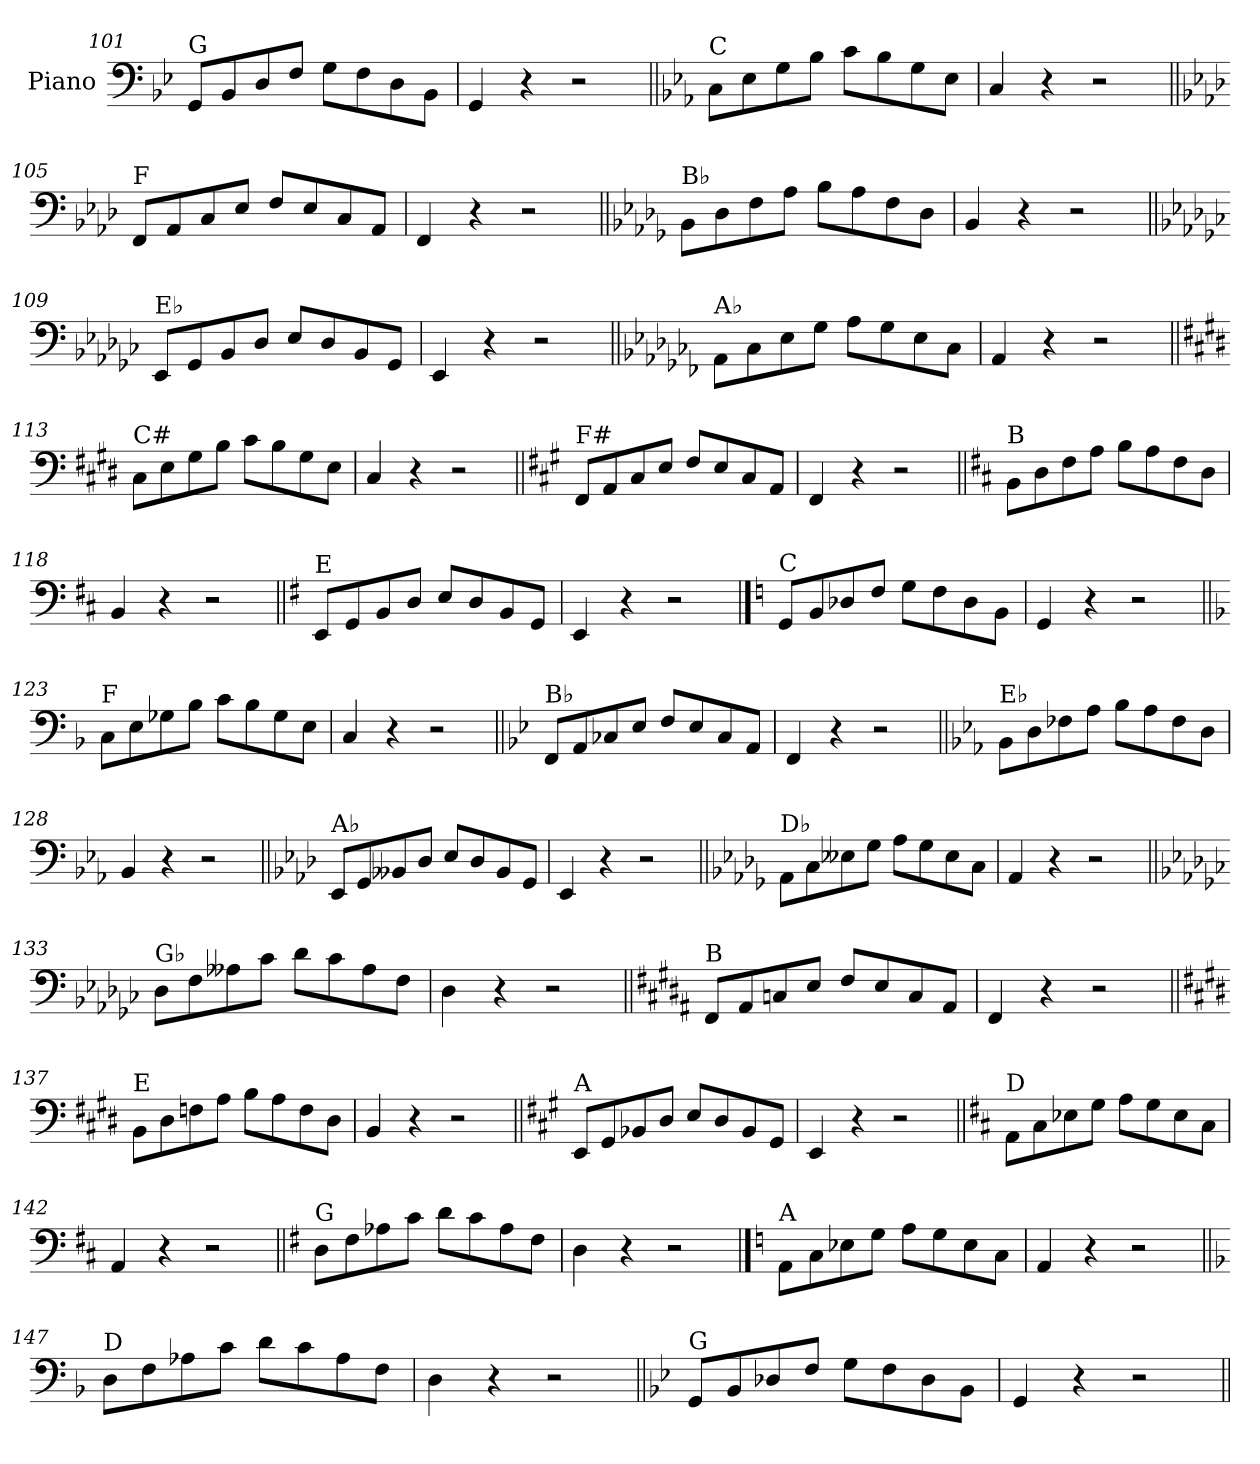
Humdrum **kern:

**kern
*part1
*staff1
*I"Piano
*I'Pno.
*clefF4
*k[b-e-]
=101
!LO:TX:a:t=G
8GG/L
8BB-/
8D/
8F/J
8G\L
8F\
8D\
8BB-\J
=102
4GG/
4r
2r
!!LO:LB:g=z
=103||
*k[b-e-a-]
!LO:TX:a:t=C
8C\L
8E-\
8G\
8B-\J
8c\L
8B-\
8G\
8E-\J
=104
4C/
4r
2r
=105||
*k[b-e-a-d-]
!LO:TX:a:t=F
8FF/L
8AA-/
8C/
8E-/J
8F/L
8E-/
8C/
8AA-/J
=106
4FF/
4r
2r
=107||
*k[b-e-a-d-g-]
!LO:TX:a:t=B♭
8BB-\L
8D-\
8F\
8A-\J
8B-\L
8A-\
8F\
8D-\J
=108
4BB-/
4r
2r
!!LO:LB:g=z
=109||
*k[b-e-a-d-g-c-]
!LO:TX:a:t=E♭
8EE-/L
8GG-/
8BB-/
8D-/J
8E-/L
8D-/
8BB-/
8GG-/J
=110
4EE-/
4r
2r
=111||
*k[b-e-a-d-g-c-f-]
!LO:TX:a:t=A♭
8AA-\L
8C-\
8E-\
8G-\J
8A-\L
8G-\
8E-\
8C-\J
=112
4AA-/
4r
2r
=113||
*k[f#c#g#d#]
!LO:TX:a:t=C#
8C#\L
8E\
8G#\
8B\J
8c#\L
8B\
8G#\
8E\J
=114
4C#/
4r
2r
!!LO:LB:g=z
=115||
*k[f#c#g#]
!LO:TX:a:t=F#
8FF#/L
8AA/
8C#/
8E/J
8F#/L
8E/
8C#/
8AA/J
=116
4FF#/
4r
2r
=117||
*k[f#c#]
!LO:TX:a:t=B
8BB\L
8D\
8F#\
8A\J
8B\L
8A\
8F#\
8D\J
=118
4BB/
4r
2r
=119||
*k[f#]
!LO:TX:a:t=E
8EE/L
8GG/
8BB/
8D/J
8E/L
8D/
8BB/
8GG/J
=120
4EE/
4r
2r
!!LO:LB:g=z
==121
*k[]
!LO:TX:a:t=C
8GG/L
8BB/
8D-X/
8F/J
8G\L
8F\
8D-\
8BB\J
=122
4GG/
4r
2r
=123||
*k[b-]
!LO:TX:a:t=F
8C\L
8E\
8G-X\
8B-\J
8c\L
8B-\
8G-\
8E\J
=124
4C/
4r
2r
=125||
*k[b-e-]
!LO:TX:a:t=B♭
8FF/L
8AA/
8C-X/
8E-/J
8F/L
8E-/
8C-/
8AA/J
=126
4FF/
4r
2r
!!LO:LB:g=z
=127||
*k[b-e-a-]
!LO:TX:a:t=E♭
8BB-\L
8D\
8F-X\
8A-\J
8B-\L
8A-\
8F-\
8D\J
=128
4BB-/
4r
2r
=129||
*k[b-e-a-d-]
!LO:TX:a:t=A♭
8EE-/L
8GG/
8BB--X/
8D-/J
8E-/L
8D-/
8BB--/
8GG/J
=130
4EE-/
4r
2r
=131||
*k[b-e-a-d-g-]
!LO:TX:a:t=D♭
8AA-\L
8C\
8E--X\
8G-\J
8A-\L
8G-\
8E--\
8C\J
=132
4AA-/
4r
2r
!!LO:LB:g=z
=133||
*k[b-e-a-d-g-c-]
!LO:TX:a:t=G♭
8D-\L
8F\
8A--X\
8c-\J
8d-\L
8c-\
8A--\
8F\J
=134
4D-\
4r
2r
=135||
*k[f#c#g#d#a#]
!LO:TX:a:t=B
8FF#/L
8AA#/
8Cn/
8E/J
8F#/L
8E/
8C/
8AA#/J
=136
4FF#/
4r
2r
=137||
*k[f#c#g#d#]
!LO:TX:a:t=E
8BB\L
8D#\
8Fn\
8A\J
8B\L
8A\
8F\
8D#\J
=138
4BB/
4r
2r
!!LO:LB:g=z
=139||
*k[f#c#g#]
!LO:TX:a:t=A
8EE/L
8GG#/
8BB-X/
8D/J
8E/L
8D/
8BB-/
8GG#/J
=140
4EE/
4r
2r
=141||
*k[f#c#]
!LO:TX:a:t=D
8AA\L
8C#\
8E-X\
8G\J
8A\L
8G\
8E-\
8C#\J
=142
4AA/
4r
2r
=143||
*k[f#]
!LO:TX:a:t=G
8D\L
8F#\
8A-X\
8c\J
8d\L
8c\
8A-\
8F#\J
=144
4D\
4r
2r
!!LO:PB:g=z
==145
*k[]
!LO:TX:a:t=A
8AA\L
8C\
8E-X\
8G\J
8A\L
8G\
8E-\
8C\J
=146
4AA/
4r
2r
=147||
*k[b-]
!LO:TX:a:t=D
8D\L
8F\
8A-X\
8c\J
8d\L
8c\
8A-\
8F\J
=148
4D\
4r
2r
=149||
*k[b-e-]
!LO:TX:a:t=G
8GG/L
8BB-/
8D-X/
8F/J
8G\L
8F\
8D-\
8BB-\J
=150
4GG/
4r
2r
=||
*-
